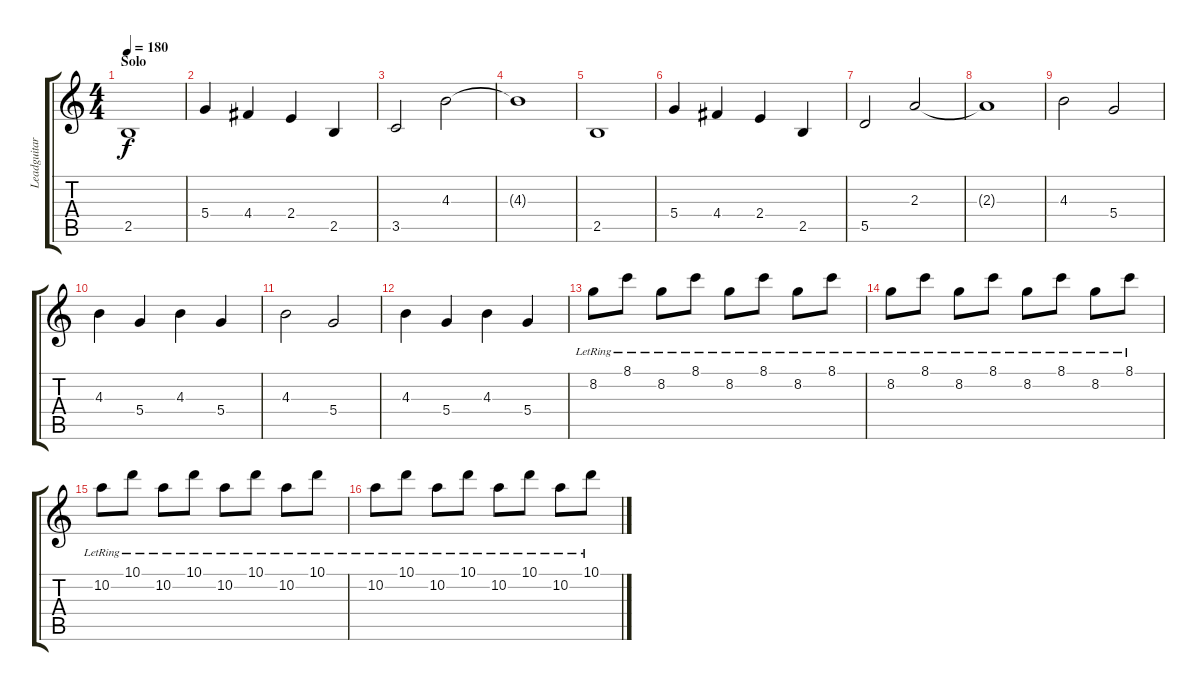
\track ("Leadguitar" "Leadguitar") {instrument distortionguitar}
\staff {score tabs}
\tuning (E4 B3 G3 D3 A2 E2) {hide}
\ts (4 4)
\section ("" "Solo")
\tempo 180
\clef g2
\ks c
2.5.1{dy f volume 16} |
5.4.4 4.4.4 2.4.4 2.5.4 |
3.5.2 4.3.2 |
4.3{t}.1 |
2.5.1 |
5.4.4 4.4.4 2.4.4 2.5.4 |
5.5.2 2.3.2 |
2.3{t}.1 |
4.3.2 5.4.2 |
4.3.4 5.4.4 4.3.4 5.4.4 |
4.3.2 5.4.2 |
4.3.4 5.4.4 4.3.4 5.4.4 |
8.2{lr}.8 8.1{lr}.8 8.2{lr}.8 8.1{lr}.8 8.2{lr}.8 8.1{lr}.8 8.2{lr}.8 8.1{lr}.8 |
8.2{lr}.8 8.1{lr}.8 8.2{lr}.8 8.1{lr}.8 8.2{lr}.8 8.1{lr}.8 8.2{lr}.8 8.1{lr}.8 |
10.2{lr}.8 10.1{lr}.8 10.2{lr}.8 10.1{lr}.8 10.2{lr}.8 10.1{lr}.8 10.2{lr}.8 10.1{lr}.8 |
10.2{lr}.8 10.1{lr}.8 10.2{lr}.8 10.1{lr}.8 10.2{lr}.8 10.1{lr}.8 10.2{lr}.8 10.1{lr}.8
